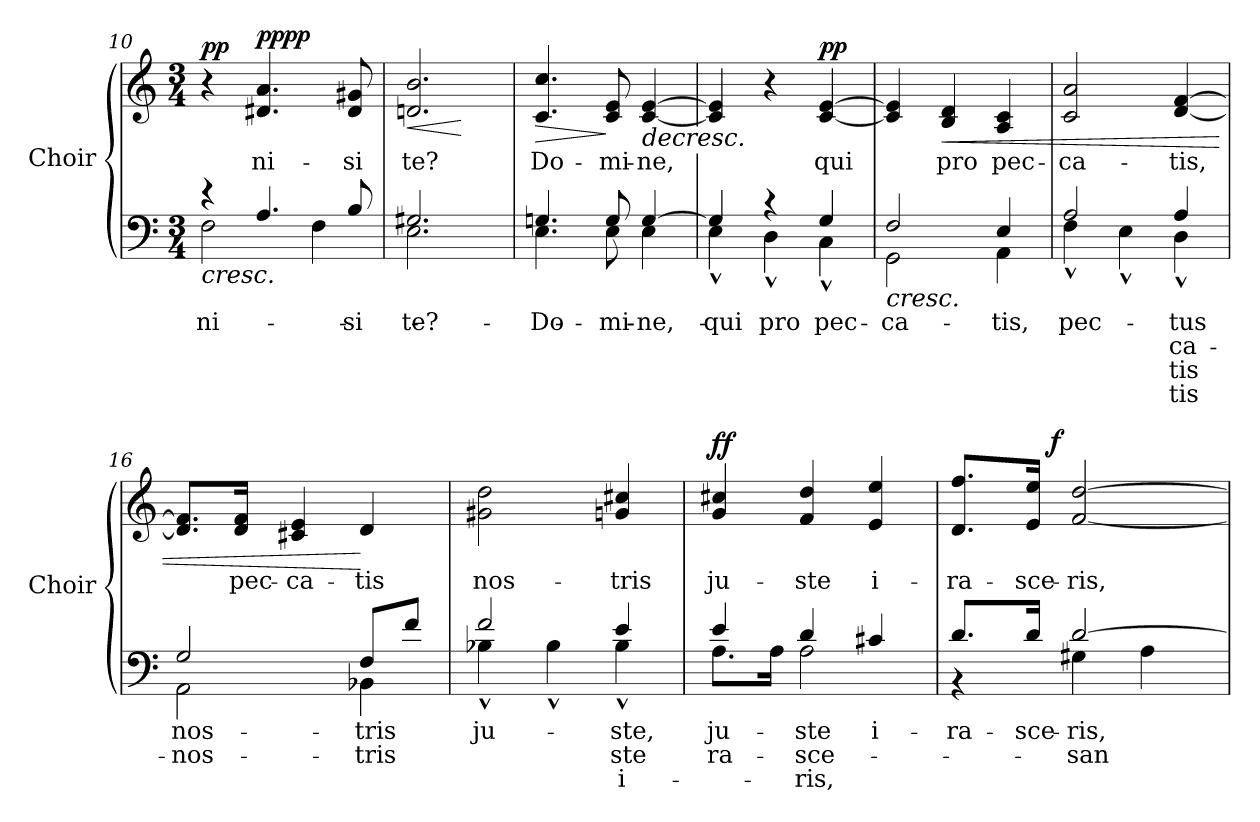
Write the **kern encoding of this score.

**kern	**text	**text	**text	**text	**kern	**text	**dynam
*part1	*part1	*part1	*part1	*part1	*part1	*part1	*part1
*staff2	*staff2	*staff2	*staff2	*staff2	*staff1	*staff1	*staff1/2
*I"Choir	*	*	*	*	*	*	*
*I'Choir	*	*	*	*	*	*	*
!!LO:LB:g=z
*clefF4	*	*	*	*	*clefG2	*	*
*k[]	*	*	*	*	*k[]	*	*
*a:	*	*	*	*	*a:	*	*
*M3/4	*	*	*	*	*M3/4	*	*
=10	=10	=10	=10	=10	=10	=10	=10
!	!	!	!	!	!	!	!LO:HP:b=2
*^	*	*	*	*	*	*	*
!	!	!LO:LY:b:color=#000000	!	!	!	!	!	!
4r	2Fi\	ni-	.	.	.	4r	.	< pp
!	!	!	!	!	!	!	!LO:LY:b:color=#000000	!
4.Ai/	.	.	.	.	.	4.d#Xi/ 4.ai	ni-	pp pp
.	4Fi\	.	.	.	.	.	.	.
!	!	!LO:LY:b:color=#000000	!	!	!	!	!	!
!	!	!	!	!	!	!	!LO:LY:b:color=#000000	!
8Bi/	.	-si	.	.	.	8d#i/ 8g#Xi	-si	.
=11	=11	=11	=11	=11	=11	=11	=11	=11
!	!	!LO:LY:b:color=#000000	!	!	!	!	!	!
!	!	!	!	!	!	!	!LO:LY:b:color=#000000	!LO:HP:b
2.G#Xi/	2.Ei\	te?	.	.	.	2.dni/ 2.bi	te?	<
*v	*v	*	*	*	*	*	*	*
.	.	.	.	.	.	.	[ [
=12	=12	=12	=12	=12	=12	=12	=12
!	!LO:LY:b:color=#000000	!	!	!	!	!	!
*^	*	*	*	*	*	*	*
!	!	!	!	!	!	!	!LO:LY:b:color=#000000	!LO:HP:b
4.Gni/	4.Ei\	Do-	.	.	.	4.ci/ 4.cci	Do-	>
!	!	!LO:LY:b:color=#000000	!	!	!	!	!	!
!	!	!	!	!	!	!	!LO:LY:b:color=#000000	!
8Gi/	8Ei\	-mi-	.	.	.	8ci/ 8ei	-mi-	]
!	!	!LO:LY:b:color=#000000	!	!	!	!	!	!
!	!	!	!	!	!	!	!LO:LY:b:color=#000000	!LO:HP:n=1:b
[4Gi/	4Ei\	-ne,	.	.	.	[4ci/ [4ei	-ne,	] >
=13	=13	=13	=13	=13	=13	=13	=13	=13
!	!	!LO:LY:b:color=#000000	!	!	!	!	!	!
4Gi/]	4E^^i\	qui	.	.	.	4ci/] 4ei]	.	.
!	!	!LO:LY:b:color=#000000	!	!	!	!	!	!
4r	4D^^i\	pro	.	.	.	4r	.	.
!	!	!LO:LY:a:color=#000000	!	!	!	!	!	!
!	!	!LO:LY:b:color=#000000	!	!	!	!	!	!
!	!	!	!	!	!	!	!LO:LY:b:color=#000000	!
4Gi/	4C^^i\	pec-	.	.	.	[4ci/ [4ei	qui	p p
=14	=14	=14	=14	=14	=14	=14	=14	=14
!	!	!LO:LY:a:color=#000000	!	!	!	!	!	!LO:HP:b=2
!	!	!LO:LY:b:color=#000000	!	!	!	!	!	!
2Fi/	2GGi\	-ca-	.	.	.	4ci/] 4ei]	.	<
!	!	!	!	!	!	!	!LO:LY:b:color=#000000	!LO:HP:b
.	.	.	.	.	.	4Bi/ 4di	pro	<
!	!	!LO:LY:a:color=#000000	!	!	!	!	!	!
!	!	!LO:LY:b:color=#000000	!	!	!	!	!	!
!	!	!	!	!	!	!	!LO:LY:b:color=#000000	!
4Ei/	4AAi\	-tis,	.	.	.	4Ai/ 4ci	pec-	.
=15	=15	=15	=15	=15	=15	=15	=15	=15
!	!	!LO:LY:a:color=#000000	!	!	!	!	!	!
!	!	!LO:LY:b:color=#000000	!	!	!	!	!	!
!	!	!	!	!	!	!	!LO:LY:b:color=#000000	!
2Ai/	4F^^i\	pec-	.	.	.	2ci/ 2ai	-ca-	.
.	4E^^i\	.	.	.	.	.	.	.
!	!	!LO:LY:a:color=#000000	!LO:LY:b:color=#000000	!LO:LY:b:color=#000000	!LO:LY:b:color=#000000	!	!	!
!	!	!	!	!	!	!	!LO:LY:b:color=#000000	!
4Ai/	4D^^i\	-tus	-ca-	-tis	tis	[4di/ [4fi	-tis,	.
=16	=16	=16	=16	=16	=16	=16	=16	=16
!	!	!LO:LY:a:color=#000000	!LO:LY:b:color=#000000	!	!	!	!	!
2Gi/	2AAi\	nos-	nos-	.	.	8.di]/ 8.fi]/L	.	.
!	!	!	!	!	!	!	!LO:LY:b:color=#000000	!
.	.	.	.	.	.	16di/ 16fi/Jk	pec-	.
!	!	!	!	!	!	!	!LO:LY:b:color=#000000	!
.	.	.	.	.	.	4c#Xi/ 4ei	-ca-	.
!	!	!LO:LY:a:color=#000000	!LO:LY:b:color=#000000	!	!	!	!	!
!	!	!	!	!	!	!	!LO:LY:b:color=#000000	!
8Fi/L	4BB-Xi\	-tris	-tris	.	.	4di/	-tis	[
8fi/J	.	.	.	.	.	.	.	.
*v	*v	*	*	*	*	*	*	*
.	.	.	.	.	.	.	[
=17	=17	=17	=17	=17	=17	=17	=17
!	!LO:LY:a:color=#000000	!	!	!	!	!	!
*^	*	*	*	*	*	*	*
!	!	!LO:LY:b:color=#000000	!	!	!	!	!	!
!	!	!	!	!	!	!	!LO:LY:b:color=#000000	!
2fi/	4B-X^^i\	ju-	.	.	.	2g#Xi\ 2ddi	nos-	.
.	4B-^^i\	.	.	.	.	.	.	.
!	!	!LO:LY:a:color=#000000	!LO:LY:b:color=#000000	!LO:LY:b:color=#000000	!	!	!	!
!	!	!	!	!	!	!	!LO:LY:b:color=#000000	!
4ei/	4B-^^i\	-ste,	-ste	i-	.	4gni/ 4cc#Xi	-tris	.
=18	=18	=18	=18	=18	=18	=18	=18	=18
!	!	!LO:LY:a:color=#000000	!LO:LY:b:color=#000000	!	!	!	!	!
!	!	!	!	!	!	!	!LO:LY:b:color=#000000	!
4ei/	8.Ai\L	ju-	-ra-	.	.	4gi/ 4cc#Xi	ju-	f f
.	16Ai\Jk	.	.	.	.	.	.	.
!	!	!LO:LY:a:color=#000000	!LO:LY:b:color=#000000	!LO:LY:b:color=#000000	!	!	!	!
!	!	!	!	!	!	!	!LO:LY:b:color=#000000	!
4di/	2Ai\	-ste	-sce-	-ris,	.	4fi/ 4ddi	-ste	.
!	!	!LO:LY:a:color=#000000	!	!	!	!	!	!
!	!	!	!	!	!	!	!LO:LY:b:color=#000000	!
4c#Xi/	.	i-	.	.	.	4ei/ 4eei	i-	.
*v	*v	*	*	*	*	*	*	*
=19	=19	=19	=19	=19	=19	=19	=19
!	!LO:LY:a:color=#000000	!	!	!	!	!	!
*^	*	*	*	*	*	*	*
!	!	!	!	!	!	!	!LO:LY:b:color=#000000	!
*	*^	*	*	*	*	*	*	*
8.di/L	4r	8ryy	-ra-	.	.	.	8.di/ 8.ffi/L	-ra-	.
.	.	16ryy	.	.	.	.	.	.	.
!	!	!	!LO:LY:a:color=#000000	!	!	!	!	!	!
!	!	!	!	!	!	!	!	!LO:LY:b:color=#000000	!
16di/Jk	.	64ryy	-sce-	.	.	.	16ei/ 16eei/Jk	-sce-	.
.	.	128ryy	.	.	.	.	.	.	.
.	.	512.ryy	.	.	.	.	.	.	.
.	.	2ryy	.	.	.	.	.	.	f
!	!	!	!LO:LY:a:color=#000000	!LO:LY:b:color=#000000	!	!	!	!	!
!	!	!	!	!	!	!	!	!LO:LY:b:color=#000000	!
[2di/	4G#Xi\	.	-ris,	san-	.	.	[2fi/ [2ddi	-ris,	.
.	4Ai\	.	.	.	.	.	.	.	.
.	.	32ryy	.	.	.	.	.	.	.
.	.	256ryy	.	.	.	.	.	.	.
.	.	1024ryy	.	.	.	.	.	.	.
*v	*v	*v	*	*	*	*	*	*	*
=	=	=	=	=	=	=	=
*-	*-	*-	*-	*-	*-	*-	*-
